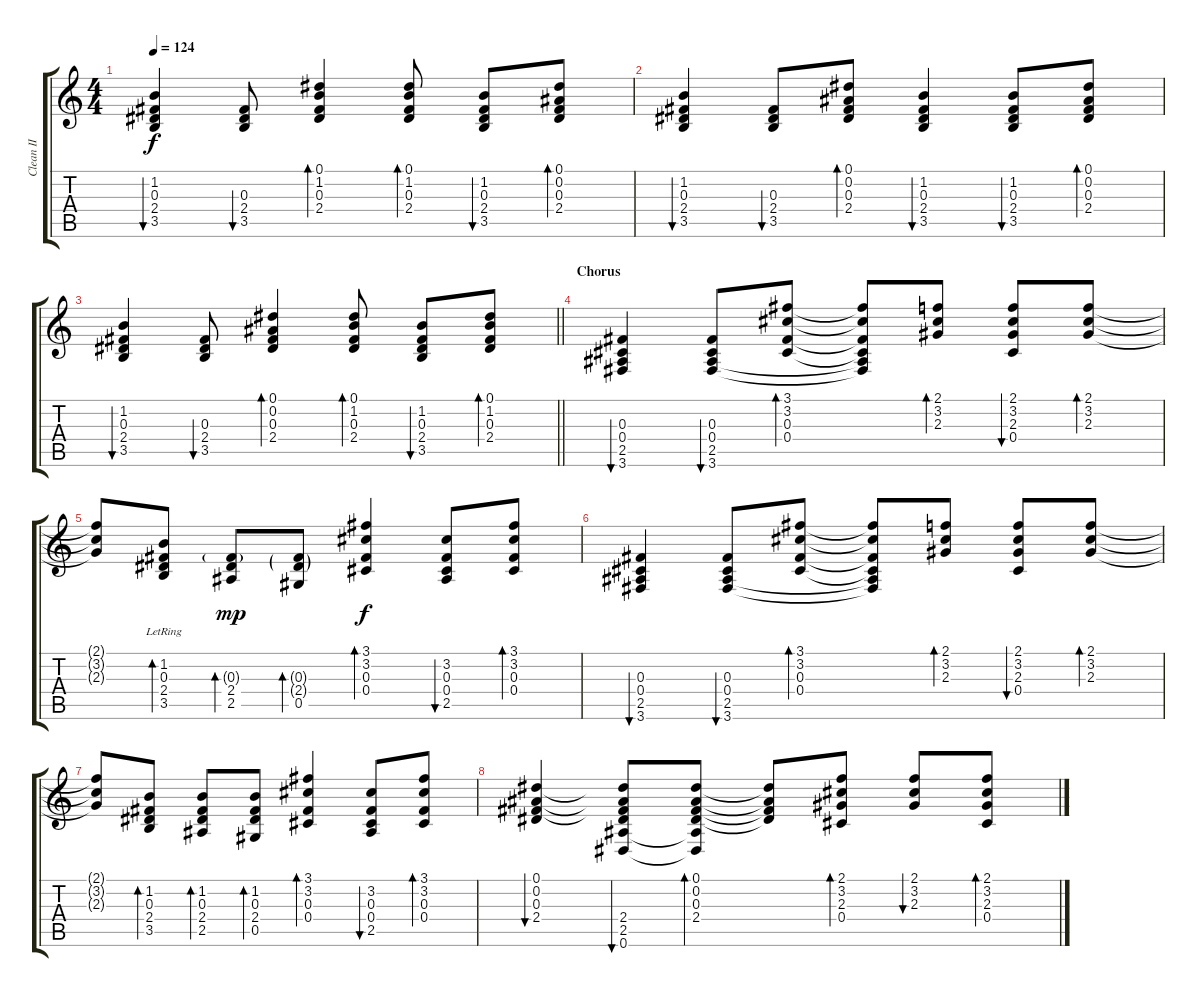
\track ("Clean II" "Clean II") {instrument electricguitarclean}
\staff {score tabs}
\tuning (Eb4 Bb3 Gb3 Db3 Ab2 Eb2) {hide}
\ts (4 4)
\tempo 124
\clef g2
\ks c
(1.2 0.3 2.4 3.5).4{bu 60 dy f} (0.3 2.4 3.5).8{bu 60} (0.1 1.2 0.3 2.4).4{bd 60} (0.1 1.2 0.3 2.4).8{bd 60} (1.2 0.3 2.4 3.5).8{bu 60} (0.1 0.2 0.3 2.4).8{bd 60} |
(1.2 0.3 2.4 3.5).4{bu 60} (0.3 2.4 3.5).8{bu 60} (0.1 0.2 0.3 2.4).8{bd 60} (1.2 0.3 2.4 3.5).4{bu 60} (1.2 0.3 2.4 3.5).8{bu 60} (0.1 0.2 0.3 2.4).8{bd 60} |
\barLineRight lightlight
(1.2 0.3 2.4 3.5).4{bu 60} (0.3 2.4 3.5).8{bu 60} (0.1 0.2 0.3 2.4).4{bd 60} (0.1 1.2 0.3 2.4).8{bd 60} (1.2 0.3 2.4 3.5).8{bu 60} (0.1 1.2 0.3 2.4).8{bd 60} |
\section ("" "Chorus")
(0.3 0.4 2.5 3.6).4{bu 60} (0.3 0.4 2.5 3.6).8{bu 60} (3.1 3.2 0.3 0.4).8{bd 60} (3.1{t} 3.2{t} 0.3{t} 0.4{t} 2.5{t} 3.6{t}).8 (2.1 3.2 2.3).8{bd 60} (2.1 3.2 2.3 0.4).8{bu 60} (2.1 3.2 2.3).8{bd 60} |
(2.1{t} 3.2{t} 2.3{t}).8 (1.2{lr} 0.3 2.4 3.5).8{bd 60} (0.3{g} 2.4 2.5).8{bd 60 dy mp} (0.3{g} 2.4{g} 0.5).8{bd 60} (3.1 3.2 0.3 0.4).4{bd 60 dy f} (3.2 0.3 0.4 2.5).8{bu 60} (3.1 3.2 0.3 0.4).8{bd 60} |
(0.3 0.4 2.5 3.6).4{bu 60} (0.3 0.4 2.5 3.6).8{bu 60} (3.1 3.2 0.3 0.4).8{bd 60} (3.1{t} 3.2{t} 0.3{t} 0.4{t} 2.5{t} 3.6{t}).8 (2.1 3.2 2.3).8{bd 60} (2.1 3.2 2.3 0.4).8{bu 60} (2.1 3.2 2.3).8{bd 60} |
(2.1{t} 3.2{t} 2.3{t}).8 (1.2 0.3 2.4 3.5).8{bd 60} (1.2 0.3 2.4 2.5).8{bd 60} (1.2 0.3 2.4 0.5).8{bd 60} (3.1 3.2 0.3 0.4).4{bd 60} (3.2 0.3 0.4 2.5).8{bu 60} (3.1 3.2 0.3 0.4).8{bd 60} |
(0.1 0.2 0.3 2.4).4{bu 60} (0.1{t} 0.2{t} 0.3{t} 2.4 2.5 0.6).8{bu 60} (0.1 0.2 0.3 2.4 2.5{t} 0.6{t}).8{bd 60} (0.1{t} 0.2{t} 0.3{t} 2.4{t}).8 (2.1 3.2 2.3 0.4).8{bd 60} (2.1 3.2 2.3).8{bu 60} (2.1 3.2 2.3 0.4).8{bd 60}
